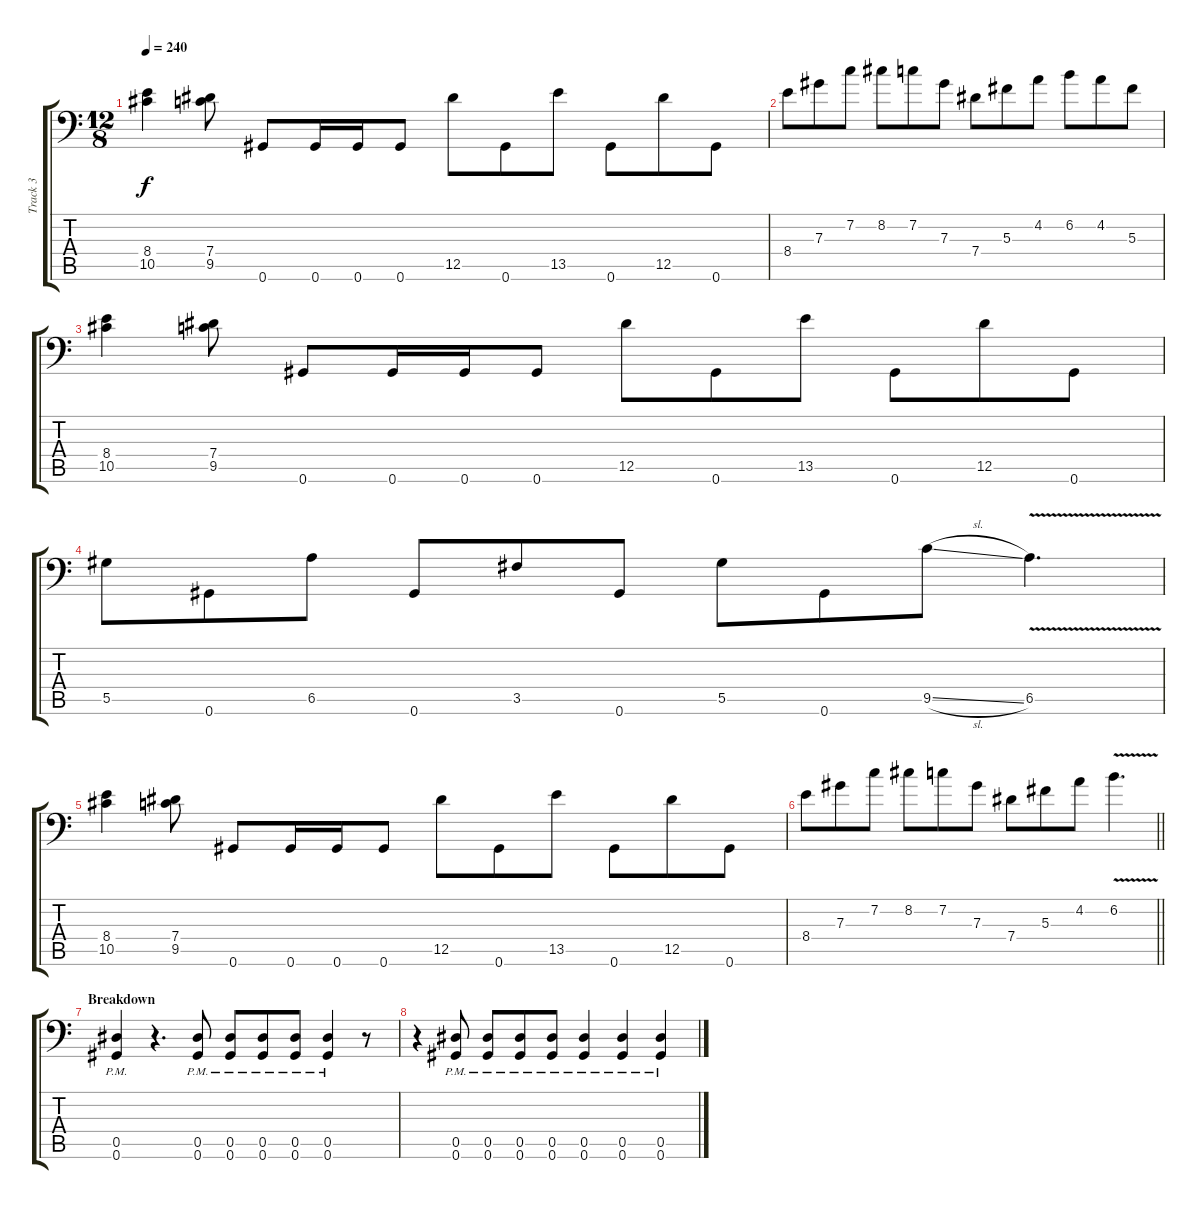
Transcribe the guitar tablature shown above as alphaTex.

\track ("Track 3" "Track 3") {instrument distortionguitar}
\staff {score tabs}
\tuning (Bb3 F3 Db3 Ab2 Eb2 Ab1) {hide}
\ts (12 8)
\tempo 240
\clef f4
\ks c
(8.4 10.5).4{dy f} (7.4 9.5).8 0.6.8 0.6.16 0.6.16 0.6.8 12.5.8 0.6.8 13.5.8 0.6.8 12.5.8 0.6.8 |
8.4.8 7.3.8 7.2.8 8.2.8 7.2.8 7.3.8 7.4.8 5.3.8 4.2.8 6.2.8 4.2.8 5.3.8 |
(8.4 10.5).4 (7.4 9.5).8 0.6.8 0.6.16 0.6.16 0.6.8 12.5.8 0.6.8 13.5.8 0.6.8 12.5.8 0.6.8 |
5.5.8 0.6.8 6.5.8 0.6.8 3.5.8 0.6.8 5.5.8 0.6.8 9.5{sl}.8 6.5{v}.4{d} |
(8.4 10.5).4 (7.4 9.5).8 0.6.8 0.6.16 0.6.16 0.6.8 12.5.8 0.6.8 13.5.8 0.6.8 12.5.8 0.6.8 |
\barLineRight lightlight
8.4.8 7.3.8 7.2.8 8.2.8 7.2.8 7.3.8 7.4.8 5.3.8 4.2.8 6.2{v}.4{d} |
\section ("" "Breakdown")
(0.5{pm} 0.6{pm}).4{volume 13} r.4{d} (0.5{pm} 0.6{pm}).8 (0.5{pm} 0.6{pm}).8 (0.5{pm} 0.6{pm}).8 (0.5{pm} 0.6{pm}).8 (0.5{pm} 0.6{pm}).4 r.8 |
r.4 (0.5{pm} 0.6{pm}).8 (0.5{pm} 0.6{pm}).8 (0.5{pm} 0.6{pm}).8 (0.5{pm} 0.6{pm}).8 (0.5{pm} 0.6{pm}).4 (0.5{pm} 0.6{pm}).4 (0.5{pm} 0.6{pm}).4
